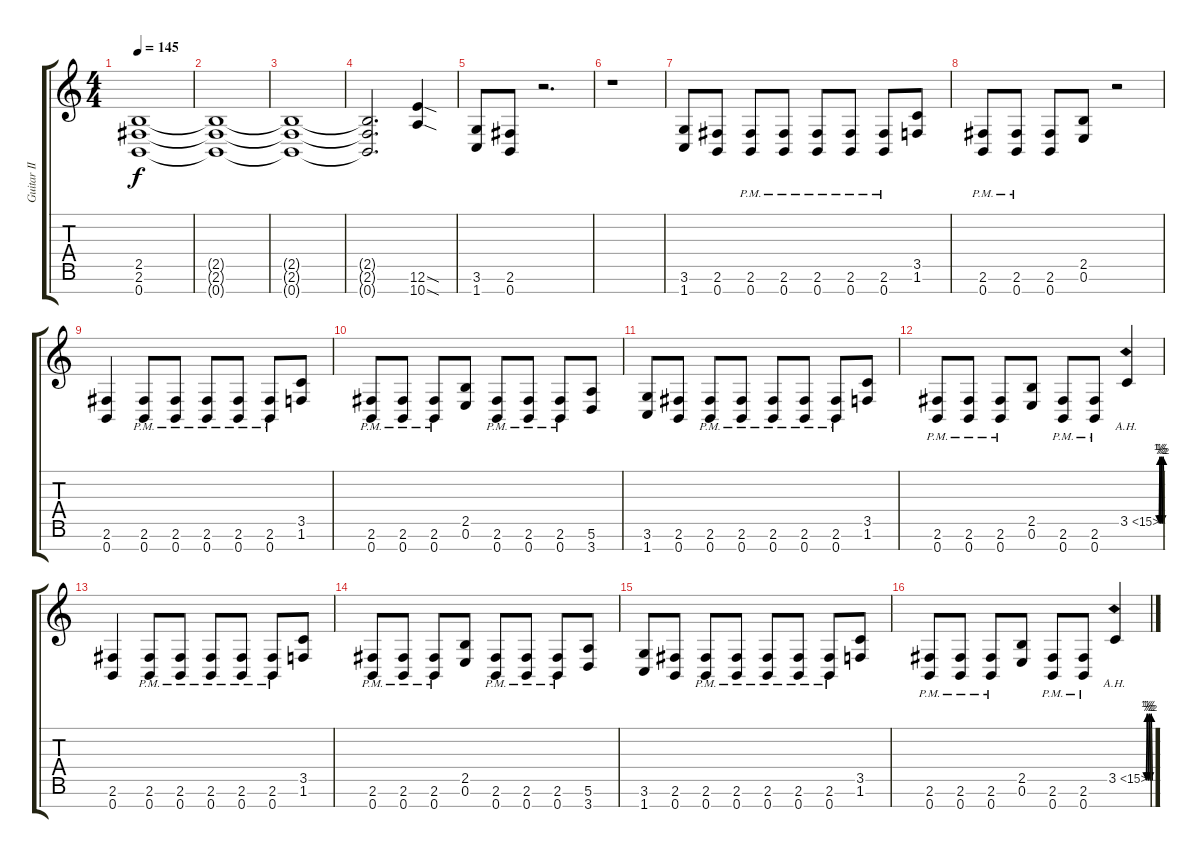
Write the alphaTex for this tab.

\track ("Guitar II" "Guitar II") {instrument distortionguitar}
\staff {score tabs}
\tuning (E4 B3 G3 D3 A2 E2 B1) {hide}
\ts (4 4)
\tempo 145
\clef g2
\ks c
(2.5 2.6 0.7).1{dy f} |
(2.5{t} 2.6{t} 0.7{t}).1 |
(2.5{t} 2.6{t} 0.7{t}).1 |
(2.5{t} 2.6{t} 0.7{t}).2{d} (12.6{sod} 10.7{sod}).4 |
(3.6 1.7).8 (2.6 0.7).8 r.2{d} |
r.1 |
(3.6 1.7).8 (2.6 0.7).8 (2.6{pm} 0.7{pm}).8 (2.6{pm} 0.7{pm}).8 (2.6{pm} 0.7{pm}).8 (2.6{pm} 0.7{pm}).8 (2.6{pm} 0.7{pm}).8 (3.5 1.6).8 |
(2.6{pm} 0.7{pm}).8 (2.6{pm} 0.7{pm}).8 (2.6 0.7).8 (2.5 0.6).8 r.2 |
(2.6 0.7).4 (2.6{pm} 0.7{pm}).8 (2.6{pm} 0.7{pm}).8 (2.6{pm} 0.7{pm}).8 (2.6{pm} 0.7{pm}).8 (2.6{pm} 0.7{pm}).8 (3.5 1.6).8 |
(2.6{pm} 0.7{pm}).8 (2.6{pm} 0.7{pm}).8 (2.6{pm} 0.7{pm}).8 (2.5 0.6).8 (2.6{pm} 0.7{pm}).8 (2.6{pm} 0.7{pm}).8 (2.6{pm} 0.7{pm}).8 (5.6 3.7).8 |
(3.6 1.7).8 (2.6 0.7).8 (2.6{pm} 0.7{pm}).8 (2.6{pm} 0.7{pm}).8 (2.6{pm} 0.7{pm}).8 (2.6{pm} 0.7{pm}).8 (2.6{pm} 0.7{pm}).8 (3.5 1.6).8 |
(2.6{pm} 0.7{pm}).8 (2.6{pm} 0.7{pm}).8 (2.6{pm} 0.7{pm}).8 (2.5 0.6).8 (2.6{pm} 0.7{pm}).8 (2.6{pm} 0.7{pm}).8 3.5{be (custom 0 0 10 2 20 0 30 2 40 0 50 2 60 0) ah 12}.4 |
(2.6 0.7).4 (2.6{pm} 0.7{pm}).8 (2.6{pm} 0.7{pm}).8 (2.6{pm} 0.7{pm}).8 (2.6{pm} 0.7{pm}).8 (2.6{pm} 0.7{pm}).8 (3.5 1.6).8 |
(2.6{pm} 0.7{pm}).8 (2.6{pm} 0.7{pm}).8 (2.6{pm} 0.7{pm}).8 (2.5 0.6).8 (2.6{pm} 0.7{pm}).8 (2.6{pm} 0.7{pm}).8 (2.6{pm} 0.7{pm}).8 (5.6 3.7).8 |
(3.6 1.7).8 (2.6 0.7).8 (2.6{pm} 0.7{pm}).8 (2.6{pm} 0.7{pm}).8 (2.6{pm} 0.7{pm}).8 (2.6{pm} 0.7{pm}).8 (2.6{pm} 0.7{pm}).8 (3.5 1.6).8 |
(2.6{pm} 0.7{pm}).8 (2.6{pm} 0.7{pm}).8 (2.6{pm} 0.7{pm}).8 (2.5 0.6).8 (2.6{pm} 0.7{pm}).8 (2.6{pm} 0.7{pm}).8 3.5{be (custom 0 0 10 2 20 0 30 2 40 0 50 2 60 0) ah 12}.4
